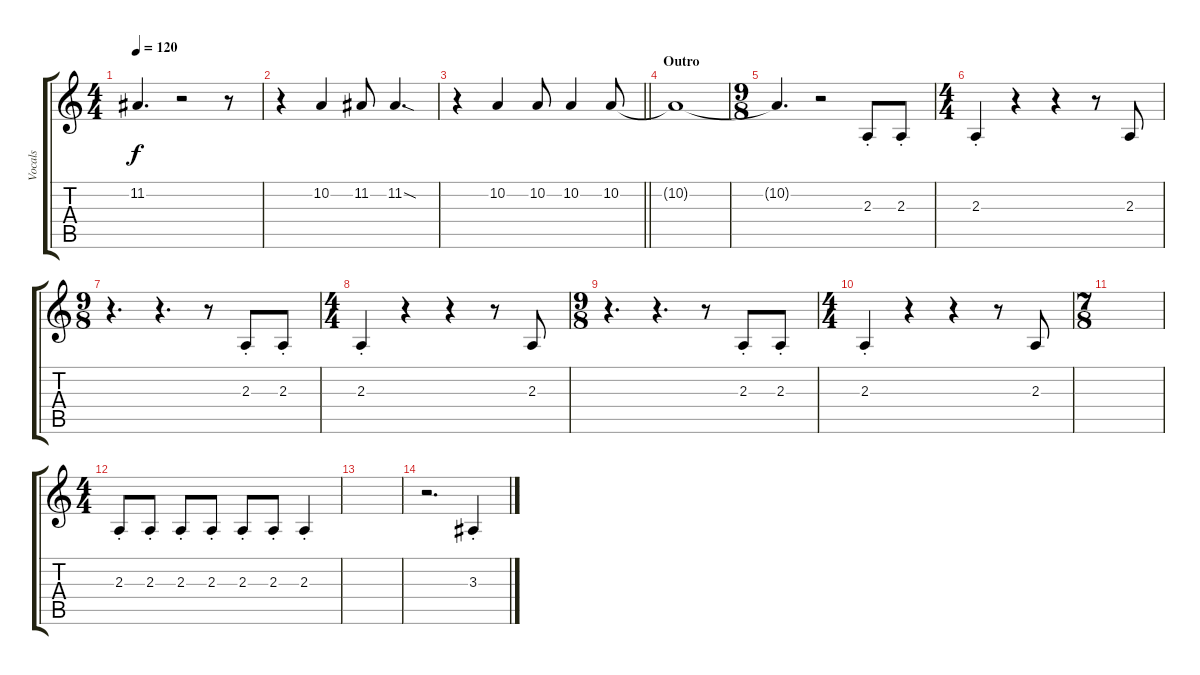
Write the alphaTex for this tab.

\track ("Vocals" "Vocals") {instrument lead6voice}
\staff {score tabs}
\tuning (E4 B3 G3 D3 A2 E2) {hide}
\ts (4 4)
\tempo 120
\clef g2
\ks c
11.2{t}.4{d dy f} r.2 r.8 |
r.4 10.2.4 11.2.8 11.2{sod}.4{d} |
\barLineRight lightlight
r.4 10.2.4 10.2.8 10.2.4 10.2.8 |
\section ("" "Outro")
10.2{t}.1 |
\ts (9 8)
10.2{t}.4{d} r.2 2.3{st}.8 2.3{st}.8 |
\ts (4 4)
2.3{st}.4 r.4 r.4 r.8 2.3.8 |
\ts (9 8)
r.4{d} r.4{d} r.8 2.3{st}.8 2.3{st}.8 |
\ts (4 4)
2.3{st}.4 r.4 r.4 r.8 2.3.8 |
\ts (9 8)
r.4{d} r.4{d} r.8 2.3{st}.8 2.3{st}.8 |
\ts (4 4)
2.3{st}.4 r.4 r.4 r.8 2.3.8 |
\ts (7 8)
|
\ts (4 4)
2.3{st}.8 2.3{st}.8 2.3{st}.8 2.3{st}.8 2.3{st}.8 2.3{st}.8 2.3{st}.4 |
|
r.2{d} 3.3{st}.4
